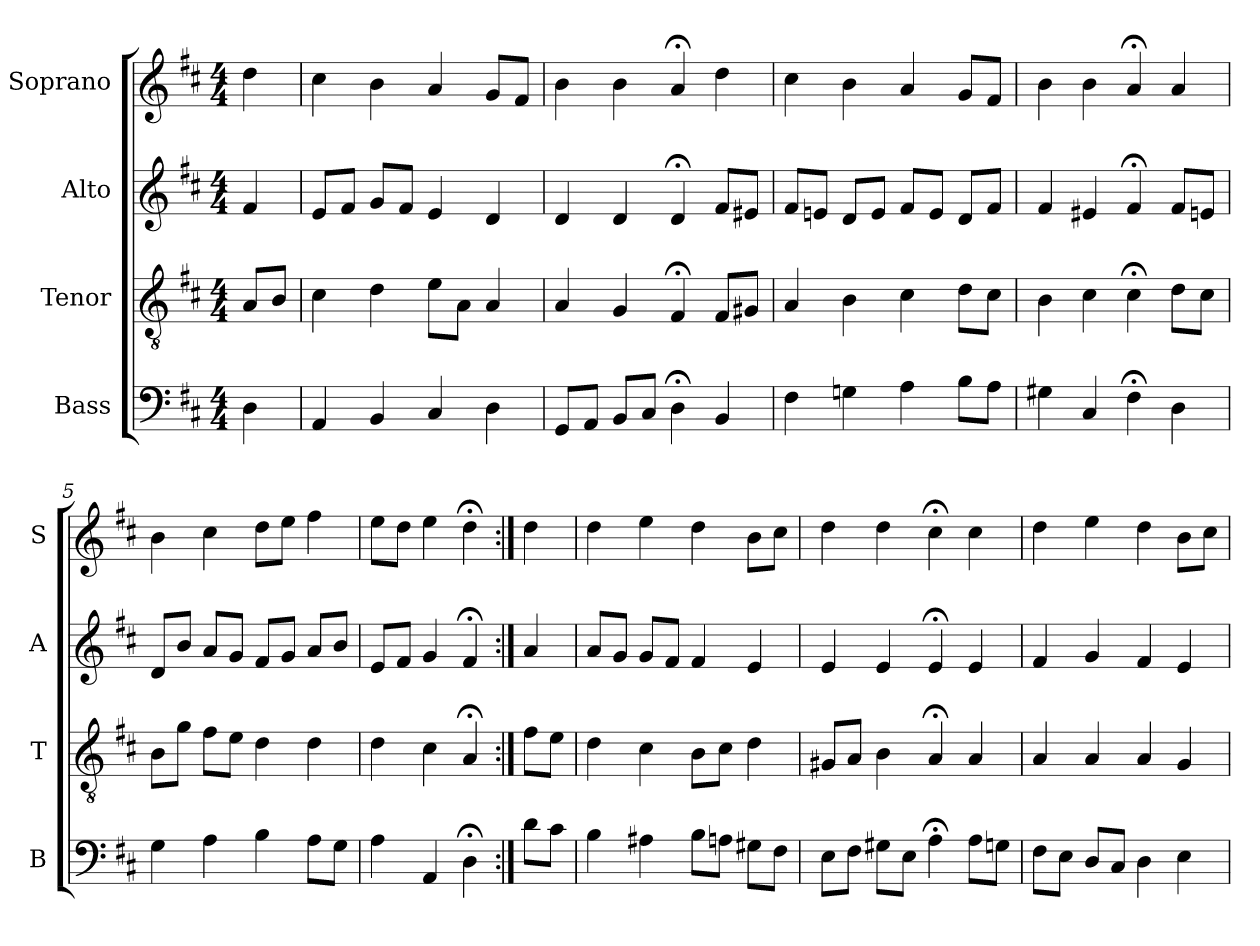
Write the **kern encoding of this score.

**kern	**kern	**kern	**kern
*part4	*part3	*part2	*part1
*staff4	*staff3	*staff2	*staff1
*I"Bass	*I"Tenor	*I"Alto	*I"Soprano
*I'B	*I'T	*I'A	*I'S
*clefF4	*clefGv2	*clefG2	*clefG2
*k[f#c#]	*k[f#c#]	*k[f#c#]	*k[f#c#]
*D:	*D:	*D:	*D:
*M4/4	*M4/4	*M4/4	*M4/4
*MM100	*MM100	*MM100	*MM100
=	=	=	=
4D	8AL	4f#	4dd
.	8BJ	.	.
=1	=1	=1	=1
4AA	4c#	8eL	4cc#
.	.	8f#J	.
4BB	4d	8gL	4b
.	.	8f#J	.
4C#	8eL	4e	4a
.	8AJ	.	.
4D	4A	4d	8gL
.	.	.	8f#J
=2	=2	=2	=2
8GGL	4A	4d	4b
8AAJ	.	.	.
8BBL	4G	4d	4b
8C#J	.	.	.
4D;<	4F#;<	4d;<	4a;<
4BB	8F#L	8f#L	4dd
.	8G#XJ	8e#XJ	.
=3	=3	=3	=3
4F#	4A	8f#L	4cc#
.	.	8enJ	.
4Gn	4B	8dL	4b
.	.	8eJ	.
4A	4c#	8f#L	4a
.	.	8eJ	.
8BL	8dL	8dL	8gL
8AJ	8c#J	8f#J	8f#J
=4	=4	=4	=4
4G#X	4B	4f#	4b
4C#	4c#	4e#X	4b
4F#;<	4c#;<	4f#;<	4a;<
4D	8dL	8f#L	4a
.	8c#J	8enJ	.
=5	=5	=5	=5
4G	8BL	8dL	4b
.	8gJ	8bJ	.
4A	8f#L	8aL	4cc#
.	8eJ	8gJ	.
4B	4d	8f#L	8ddL
.	.	8gJ	8eeJ
8AL	4d	8aL	4ff#
8GJ	.	8bJ	.
=6	=6	=6	=6
4A	4d	8eL	8eeL
.	.	8f#J	8ddJ
4AA	4c#	4g	4ee
4D;<	4A;<	4f#;<	4dd;<
=:|!	=:|!	=:|!	=:|!
8dL	8f#L	4a	4dd
8c#J	8eJ	.	.
=7	=7	=7	=7
4B	4d	8aL	4dd
.	.	8gJ	.
4A#X	4c#	8gL	4ee
.	.	8f#J	.
8BL	8BL	4f#	4dd
8AnJ	8c#J	.	.
8G#XL	4d	4e	8bL
8F#J	.	.	8cc#J
=8	=8	=8	=8
8EL	8G#XL	4e	4dd
8F#J	8AJ	.	.
8G#XL	4B	4e	4dd
8EJ	.	.	.
4A;<	4A;<	4e;<	4cc#;<
8AL	4A	4e	4cc#
8GnJ	.	.	.
=9	=9	=9	=9
8F#L	4A	4f#	4dd
8EJ	.	.	.
8DL	4A	4g	4ee
8C#J	.	.	.
4D	4A	4f#	4dd
4E	4G	4e	8bL
.	.	.	8cc#J
=	=	=	=
*-	*-	*-	*-
